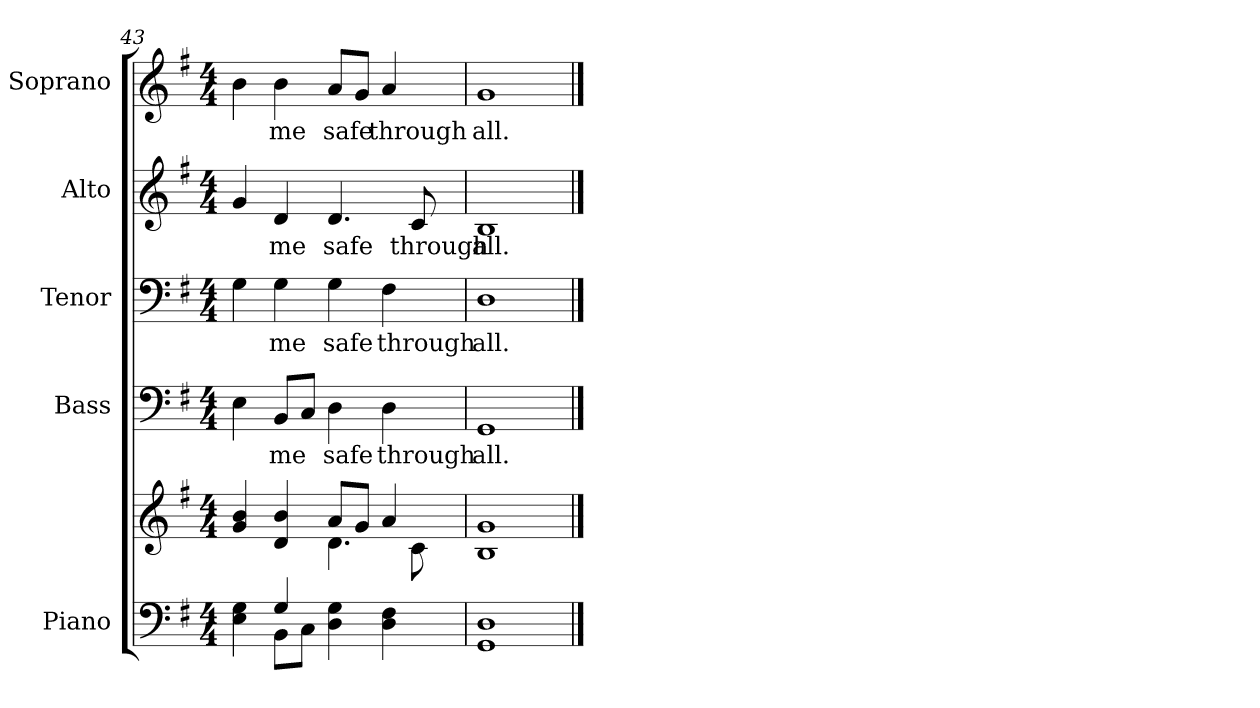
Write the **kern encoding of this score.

**kern	**kern	**kern	**text	**kern	**text	**kern	**text	**kern	**text
*part5	*part5	*part4	*part4	*part3	*part3	*part2	*part2	*part1	*part1
*staff6	*staff5	*staff4	*staff4	*staff3	*staff3	*staff2	*staff2	*staff1	*staff1
*I"Piano	*	*I"Bass	*	*I"Tenor	*	*I"Alto	*	*I"Soprano	*
*I'Pno.	*	*I'B.	*	*I'T.	*	*I'A.	*	*I'S.	*
*clefF4	*clefG2	*clefF4	*	*clefF4	*	*clefG2	*	*clefG2	*
*k[f#]	*k[f#]	*k[f#]	*	*k[f#]	*	*k[f#]	*	*k[f#]	*
*G:	*G:	*G:	*	*G:	*	*G:	*	*G:	*
*M4/4	*M4/4	*M4/4	*	*M4/4	*	*M4/4	*	*M4/4	*
=43	=43	=43	=43	=43	=43	=43	=43	=43	=43
*^	*^	*	*	*	*	*	*	*	*
4Ei\ 4Gi	4ryy	4gi/ 4bi	2ryy	4Ei\	.	4Gi\	.	4gi/	.	4bi\	.
!	!	!	!	!	!LO:LY:b:color=#000000	!	!	!	!	!	!
!	!	!	!	!	!	!	!LO:LY:b:color=#000000	!	!	!	!
!	!	!	!	!	!	!	!	!	!LO:LY:b:color=#000000	!	!
!	!	!	!	!	!	!	!	!	!	!	!LO:LY:b:color=#000000
4Gi/	8BBi\L	4di/ 4bi	.	8BBi/L	me	4Gi\	me	4di/	me	4bi\	me
.	8Ci\J	.	.	8Ci/J	.	.	.	.	.	.	.
!	!	!	!	!	!LO:LY:b:color=#000000	!	!	!	!	!	!
!	!	!	!	!	!	!	!LO:LY:b:color=#000000	!	!	!	!
!	!	!	!	!	!	!	!	!	!LO:LY:b:color=#000000	!	!
!	!	!	!	!	!	!	!	!	!	!	!LO:LY:b:color=#000000
4Di\ 4Gi	2ryy	8ai/L	4.di\	4Di\	safe	4Gi\	safe	4.di/	safe	8ai/L	safe
.	.	8gi/J	.	.	.	.	.	.	.	8gi/J	.
!	!	!	!	!	!LO:LY:b:color=#000000	!	!	!	!	!	!
!	!	!	!	!	!	!	!LO:LY:b:color=#000000	!	!	!	!
!	!	!	!	!	!	!	!	!	!	!	!LO:LY:b:color=#000000
4Di\ 4F#i	.	4ai/	.	4Di\	through	4F#i\	through	.	.	4ai/	through
!	!	!	!	!	!	!	!	!	!LO:LY:b:color=#000000	!	!
.	.	.	8ci\	.	.	.	.	8ci/	through	.	.
*v	*v	*	*	*	*	*	*	*	*	*	*
*	*v	*v	*	*	*	*	*	*	*	*
=44	=44	=44	=44	=44	=44	=44	=44	=44	=44
*	*^	*	*	*	*	*	*	*	*
!	!	!	!	!LO:LY:b:color=#000000	!	!	!	!	!	!
*	*v	*v	*	*	*	*	*	*	*	*
*	*^	*	*	*	*	*	*	*	*
!	!	!	!	!	!	!LO:LY:b:color=#000000	!	!	!	!
*	*v	*v	*	*	*	*	*	*	*	*
*	*^	*	*	*	*	*	*	*	*
!	!	!	!	!	!	!	!	!LO:LY:b:color=#000000	!	!
*	*v	*v	*	*	*	*	*	*	*	*
*	*^	*	*	*	*	*	*	*	*
!	!	!	!	!	!	!	!	!	!	!LO:LY:b:color=#000000
*	*v	*v	*	*	*	*	*	*	*	*
1GGi 1Di	1Bi 1gi	1GGi	all.	1Di	all.	1Bi	all.	1gi	all.
==	==	==	==	==	==	==	==	==	==
*-	*-	*-	*-	*-	*-	*-	*-	*-	*-
